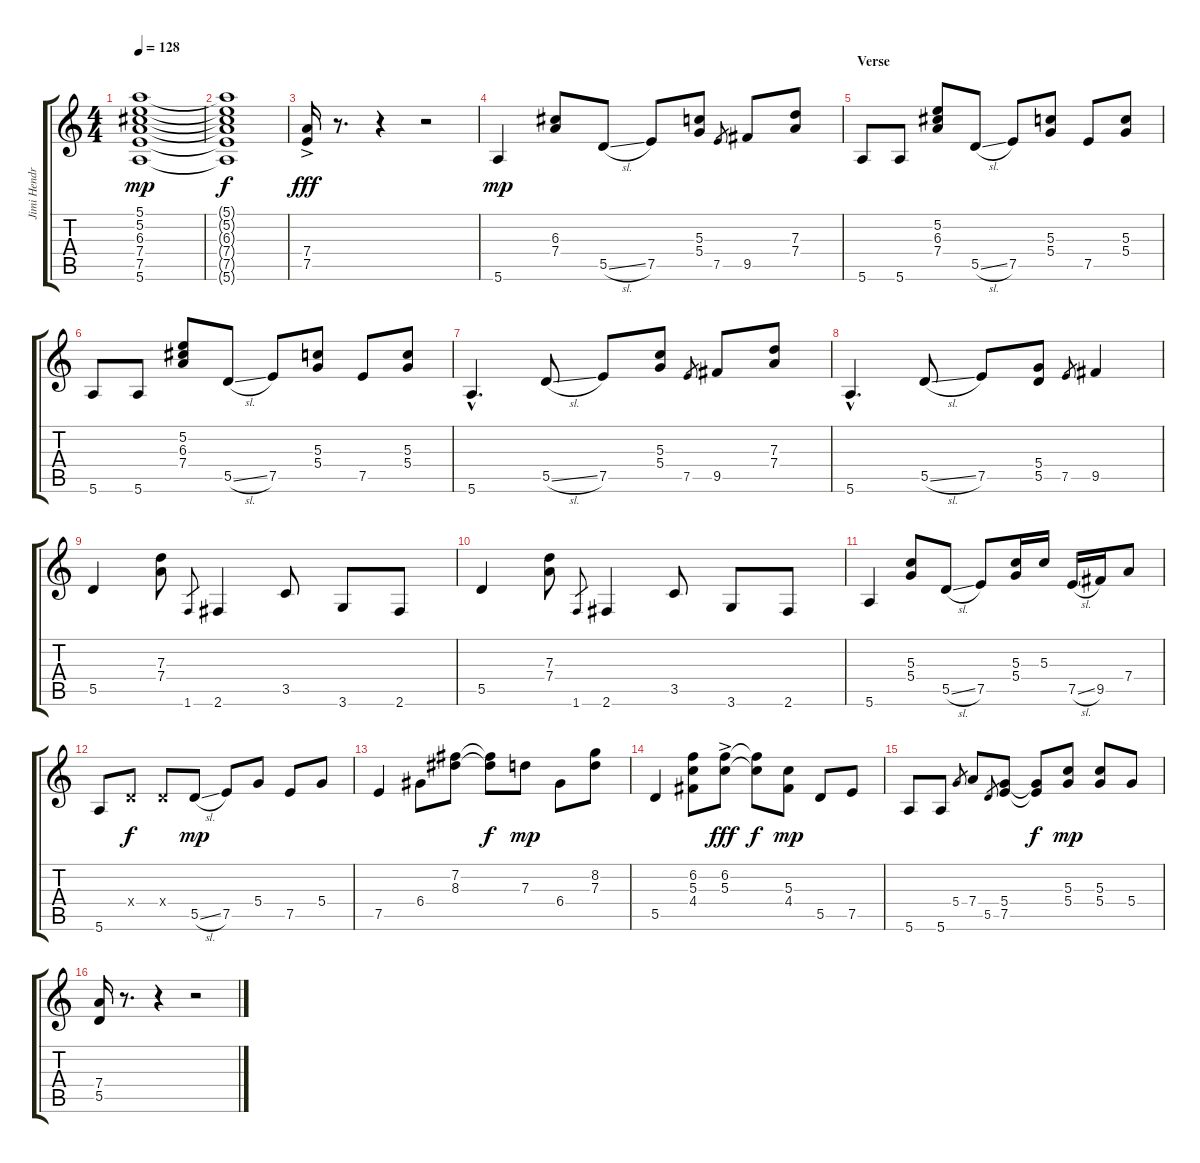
\track ("Jimi Hendrix Guitar" "Jimi Hendr") {instrument distortionguitar}
\staff {score tabs}
\tuning (E4 B3 G3 D3 A2 E2) {hide}
\ts (4 4)
\tempo 128
\clef g2
\ks c
(5.1 5.2 6.3 7.4 7.5 5.6).1{dy mp instrument distortionguitar} |
(5.1{t} 5.2{t} 6.3{t} 7.4{t} 7.5{t} 5.6{t}).1{dy f} |
(7.4{ac} 7.5{ac}).16{dy fff} r.8{d} r.4 r.2 |
5.6.4{dy mp} (6.3 7.4).8 5.5{sl}.8 7.5.8 (5.3 5.4).8 7.5.8{gr} 9.5.8 (7.3 7.4).8 |
\section ("" "Verse")
5.6.8 5.6.8 (5.2 6.3 7.4).8 5.5{sl}.8 7.5.8 (5.3 5.4).8 7.5.8 (5.3 5.4).8 |
5.6.8 5.6.8 (5.2 6.3 7.4).8 5.5{sl}.8 7.5.8 (5.3 5.4).8 7.5.8 (5.3 5.4).8 |
5.6{hac}.4{d} 5.5{sl}.8 7.5.8 (5.3 5.4).8 7.5.8{gr} 9.5.8 (7.3 7.4).8 |
5.6{hac}.4{d} 5.5{sl}.8 7.5.8 (5.4 5.5).8 7.5.8{gr} 9.5.4 |
5.5.4 (7.3 7.4).8 1.6.8{gr} 2.6.4 3.5.8 3.6.8 2.6.8 |
5.5.4 (7.3 7.4).8 1.6.8{gr} 2.6.4 3.5.8 3.6.8 2.6.8 |
5.6.4 (5.3 5.4).8 5.5{sl}.8 7.5.8 (5.3 5.4).16 5.3.16 7.5{sl}.16 9.5.16 7.4.8 |
5.6.8 0.4{x}.8{dy f} 0.4{x}.8 5.5{sl}.8{dy mp} 7.5.8 5.4.8 7.5.8 5.4.8 |
7.5.4 6.4.8 (7.2 8.3).8 (7.2{t} 8.3{t}).8{dy f} 7.3.8{dy mp} 6.4.8 (8.2 7.3).8 |
5.5.4 (6.2 5.3 4.4).8 (6.2{ac} 5.3{ac}).8{dy fff} (6.2{t} 5.3{t}).8{dy f} (5.3 4.4).8{dy mp} 5.5.8 7.5.8 |
5.6.8 5.6.8 5.4.8{gr} 7.4.8 5.5.8{gr} (5.4 7.5).8 (5.4{t} 7.5{t}).8{dy f} (5.3 5.4).8{dy mp} (5.3 5.4).8 5.4.8 |
(7.4 5.5).16 r.8{d} r.4 r.2
